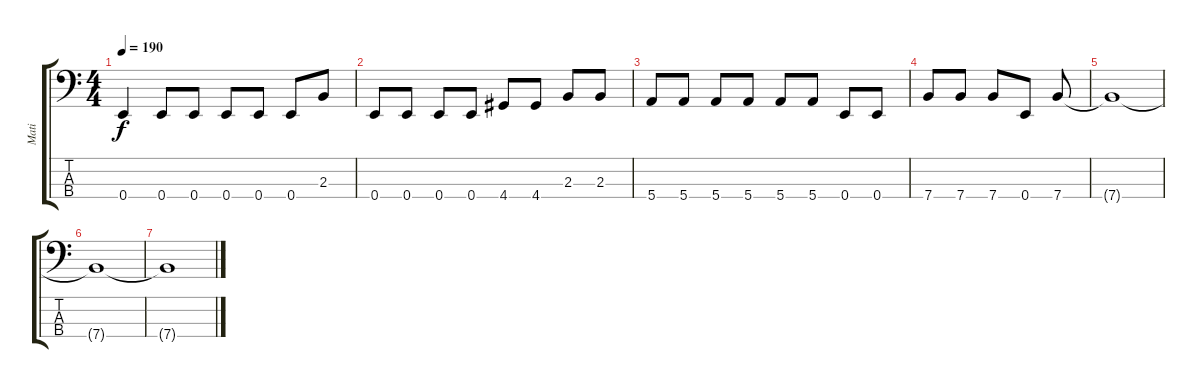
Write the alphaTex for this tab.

\track ("Mati" "Mati") {instrument electricbasspick}
\staff {score tabs}
\tuning (G2 D2 A1 E1) {hide}
\ts (4 4)
\tempo 190
\clef f4
\ks c
0.4.4{dy f} 0.4.8 0.4.8 0.4.8 0.4.8 0.4.8 2.3.8 |
0.4.8 0.4.8 0.4.8 0.4.8 4.4.8 4.4.8 2.3.8 2.3.8 |
5.4.8 5.4.8 5.4.8 5.4.8 5.4.8 5.4.8 0.4.8 0.4.8 |
7.4.8 7.4.8 7.4.8 0.4.8 7.4.8 |
7.4{t}.1 |
7.4{t}.1 |
7.4{t}.1
